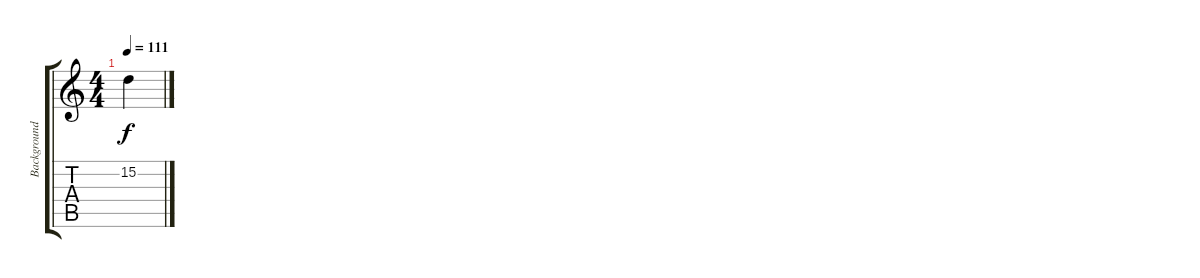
\track ("Background" "Background") {instrument lead6voice}
\staff {score tabs}
\tuning (E4 B3 G3 D3 A2 E2) {hide}
\ts (4 4)
\tempo 111
\clef g2
\ks c
15.2.4{dy f}
